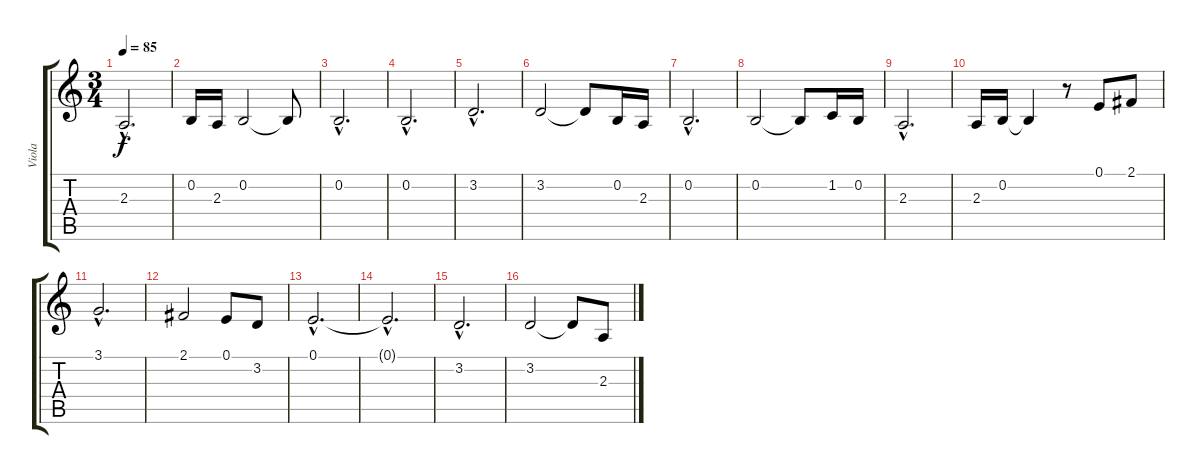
\track ("Viola" "Viola") {instrument cello}
\staff {score tabs}
\tuning (E4 B3 G3 D3 A2 E2) {hide}
\ts (3 4)
\tempo 85
\clef g2
\ks c
2.3{hac}.2{d dy f} |
0.2.16 2.3.16 0.2.2 0.2{t}.8 |
0.2{hac}.2{d volume 9} |
0.2{hac}.2{d volume 13} |
3.2{hac}.2{d} |
3.2.2 3.2{t}.8 0.2.16 2.3.16 |
0.2{hac}.2{d volume 3} |
0.2.2{volume 13} 0.2{t}.8 1.2.16 0.2.16 |
2.3{hac}.2{d} |
2.3.16 0.2.16 0.2{t}.4 r.8 0.1.8 2.1.8 |
3.1{hac}.2{d} |
2.1.2 0.1.8 3.2.8 |
0.1{hac}.2{d} |
0.1{hac t}.2{d} |
3.2{hac}.2{d} |
3.2.2 3.2{t}.8 2.3.8
